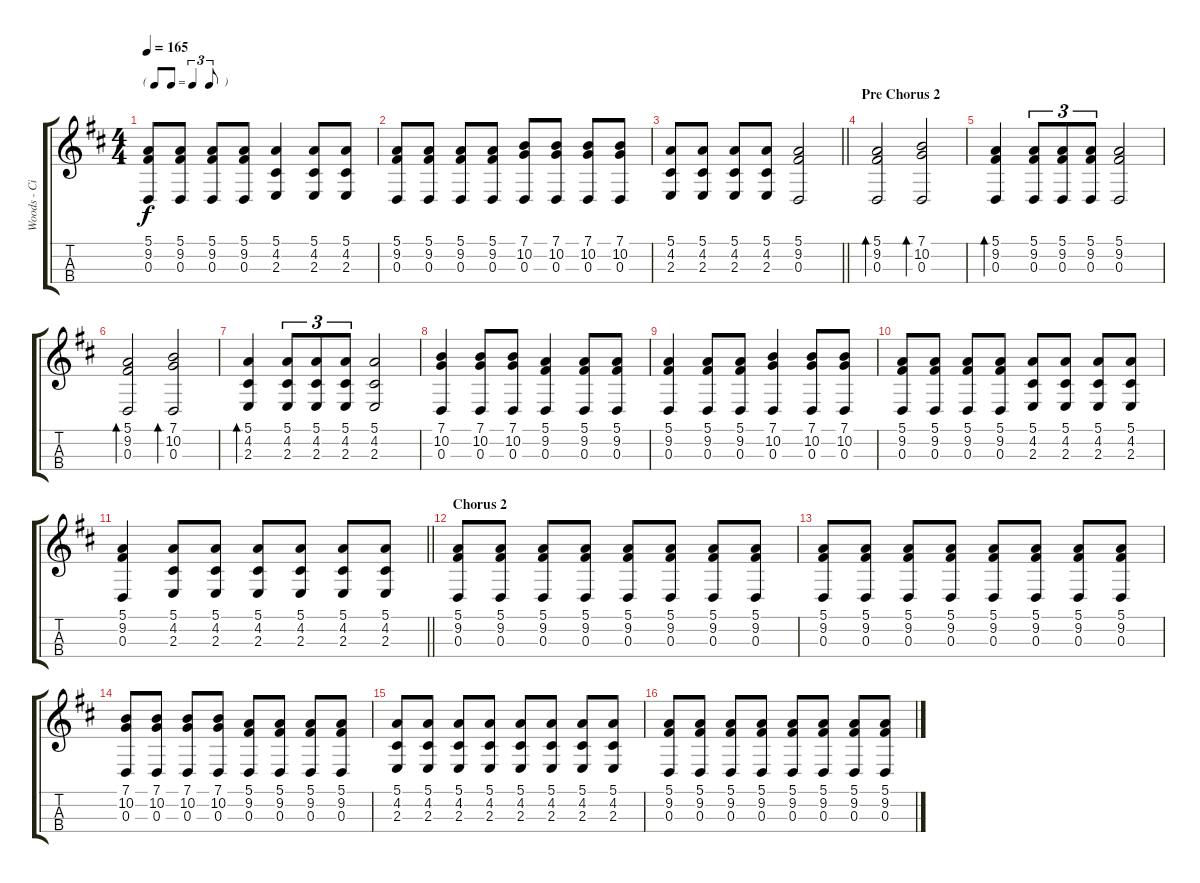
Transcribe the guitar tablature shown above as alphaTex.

\track ("Woods - Cittern" "Woods - Ci") {instrument koto}
\staff {score tabs}
\tuning (E4 A3 D3 G2) {hide}
\ts (4 4)
\tf triplet8th
\tempo 165
\clef g2
\ks d
(5.1 9.2 0.3).8{dy f} (5.1 9.2 0.3).8 (5.1 9.2 0.3).8 (5.1 9.2 0.3).8 (5.1 4.2 2.3).4 (5.1 4.2 2.3).8 (5.1 4.2 2.3).8 |
(5.1 9.2 0.3).8 (5.1 9.2 0.3).8 (5.1 9.2 0.3).8 (5.1 9.2 0.3).8 (7.1 10.2 0.3).8 (7.1 10.2 0.3).8 (7.1 10.2 0.3).8 (7.1 10.2 0.3).8 |
\barLineRight lightlight
(5.1 4.2 2.3).8 (5.1 4.2 2.3).8 (5.1 4.2 2.3).8 (5.1 4.2 2.3).8 (5.1 9.2 0.3).2 |
\section ("" "Pre Chorus 2")
(5.1 9.2 0.3).2{bd 60} (7.1 10.2 0.3).2{bd 60} |
(5.1 9.2 0.3).4{bd 60} (5.1 9.2 0.3).8{tu (3 2)} (5.1 9.2 0.3).8{tu (3 2)} (5.1 9.2 0.3).8{tu (3 2)} (5.1 9.2 0.3).2 |
(5.1 9.2 0.3).2{bd 60} (7.1 10.2 0.3).2{bd 60} |
(5.1 4.2 2.3).4{bd 60} (5.1 4.2 2.3).8{tu (3 2)} (5.1 4.2 2.3).8{tu (3 2)} (5.1 4.2 2.3).8{tu (3 2)} (5.1 4.2 2.3).2 |
(7.1 10.2 0.3).4 (7.1 10.2 0.3).8 (7.1 10.2 0.3).8 (5.1 9.2 0.3).4 (5.1 9.2 0.3).8 (5.1 9.2 0.3).8 |
(5.1 9.2 0.3).4 (5.1 9.2 0.3).8 (5.1 9.2 0.3).8 (7.1 10.2 0.3).4 (7.1 10.2 0.3).8 (7.1 10.2 0.3).8 |
(5.1 9.2 0.3).8 (5.1 9.2 0.3).8 (5.1 9.2 0.3).8 (5.1 9.2 0.3).8 (5.1 4.2 2.3).8 (5.1 4.2 2.3).8 (5.1 4.2 2.3).8 (5.1 4.2 2.3).8 |
\barLineRight lightlight
(5.1 9.2 0.3).4 (5.1 4.2 2.3).8 (5.1 4.2 2.3).8 (5.1 4.2 2.3).8 (5.1 4.2 2.3).8 (5.1 4.2 2.3).8 (5.1 4.2 2.3).8 |
\section ("" "Chorus 2")
(5.1 9.2 0.3).8 (5.1 9.2 0.3).8 (5.1 9.2 0.3).8 (5.1 9.2 0.3).8 (5.1 9.2 0.3).8 (5.1 9.2 0.3).8 (5.1 9.2 0.3).8 (5.1 9.2 0.3).8 |
(5.1 9.2 0.3).8 (5.1 9.2 0.3).8 (5.1 9.2 0.3).8 (5.1 9.2 0.3).8 (5.1 9.2 0.3).8 (5.1 9.2 0.3).8 (5.1 9.2 0.3).8 (5.1 9.2 0.3).8 |
(7.1 10.2 0.3).8 (7.1 10.2 0.3).8 (7.1 10.2 0.3).8 (7.1 10.2 0.3).8 (5.1 9.2 0.3).8 (5.1 9.2 0.3).8 (5.1 9.2 0.3).8 (5.1 9.2 0.3).8 |
(5.1 4.2 2.3).8 (5.1 4.2 2.3).8 (5.1 4.2 2.3).8 (5.1 4.2 2.3).8 (5.1 4.2 2.3).8 (5.1 4.2 2.3).8 (5.1 4.2 2.3).8 (5.1 4.2 2.3).8 |
(5.1 9.2 0.3).8 (5.1 9.2 0.3).8 (5.1 9.2 0.3).8 (5.1 9.2 0.3).8 (5.1 9.2 0.3).8 (5.1 9.2 0.3).8 (5.1 9.2 0.3).8 (5.1 9.2 0.3).8
